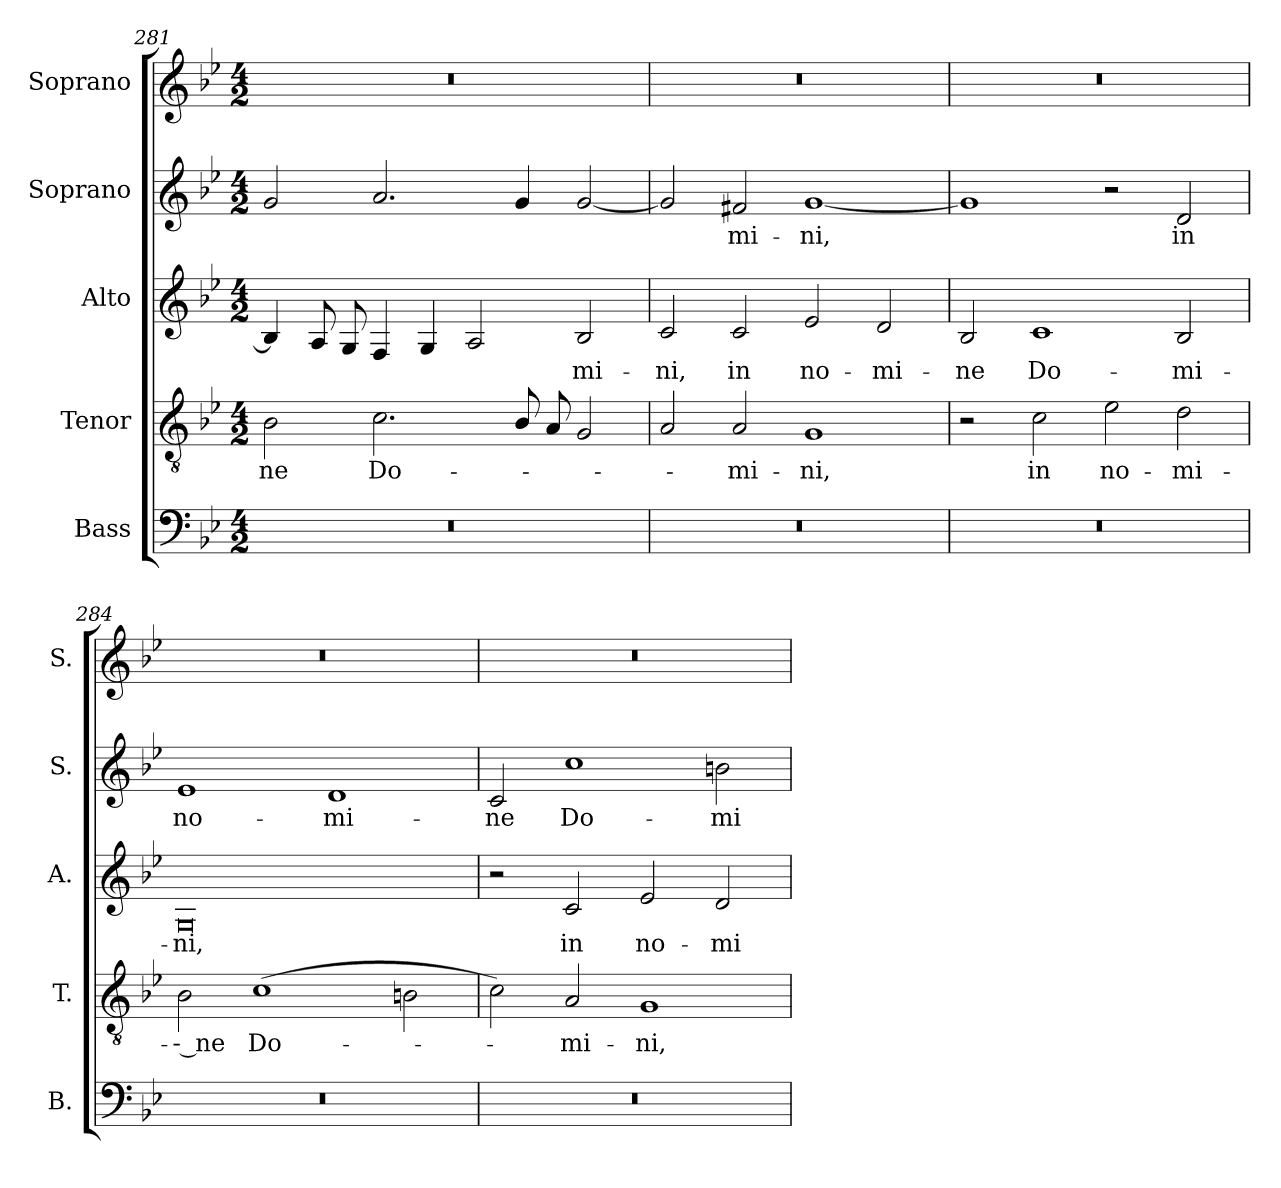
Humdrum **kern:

**kern	**kern	**text	**kern	**text	**kern	**text	**kern
*part5	*part4	*part4	*part3	*part3	*part2	*part2	*part1
*staff5	*staff4	*staff4	*staff3	*staff3	*staff2	*staff2	*staff1
*I"Bass	*I"Tenor	*	*I"Alto	*	*I"Soprano	*	*I"Soprano
*I'B.	*I'T.	*	*I'A.	*	*I'S.	*	*I'S.
!!LO:LB:g=z
*clefF4	*clefGv2	*	*clefG2	*	*clefG2	*	*clefG2
*	*ITrd7c12	*	*	*	*	*	*
*k[b-e-]	*k[b-e-]	*	*k[b-e-]	*	*k[b-e-]	*	*k[b-e-]
*B-:	*B-:	*	*B-:	*	*B-:	*	*B-:
*M4/2	*M4/2	*	*M4/2	*	*M4/2	*	*M4/2
=281	=281	=281	=281	=281	=281	=281	=281
!LO:N:vis=1	!	!	!	!	!	!	!
!	!	!LO:LY:b:color=#000000	!	!	!	!	!LO:N:vis=1
0r	2BB-i\	-ne	4B-i/]	.	2gi/	.	0r
.	.	.	8Ai/	.	.	.	.
.	.	.	8Gi/	.	.	.	.
!	!	!LO:LY:b:color=#000000	!	!	!	!	!
.	2.Ci\	Do-	4Fi/	.	2.ai/	.	.
.	.	.	4Gi/	.	.	.	.
.	.	.	2Ai/	.	.	.	.
.	8BB-i/	.	.	.	4gi/	.	.
.	8AAi/	.	.	.	.	.	.
!	!	!	!	!LO:LY:b:color=#000000	!	!	!
.	2GGi/	.	2B-i/	-mi-	[2gi/	.	.
=282	=282	=282	=282	=282	=282	=282	=282
!LO:N:vis=1	!	!	!	!	!	!	!
!	!	!	!	!LO:LY:b:color=#000000	!	!	!LO:N:vis=1
0r	2AAi/	.	2ci/	-ni,	2gi/]	.	0r
!	!	!LO:LY:b:color=#000000	!	!	!	!	!
!	!	!	!	!LO:LY:b:color=#000000	!	!	!
!	!	!	!	!	!	!LO:LY:b:color=#000000	!
.	2AAi/	-mi-	2ci/	in	2f#Xi/	-mi-	.
!	!	!LO:LY:b:color=#000000	!	!	!	!	!
!	!	!	!	!LO:LY:b:color=#000000	!	!	!
!	!	!	!	!	!	!LO:LY:b:color=#000000	!
.	1GGi	-ni,	2e-i/	no-	[1gi	-ni,	.
!	!	!	!	!LO:LY:b:color=#000000	!	!	!
.	.	.	2di/	-mi-	.	.	.
=283	=283	=283	=283	=283	=283	=283	=283
!LO:N:vis=1	!	!	!	!	!	!	!
!	!	!	!	!LO:LY:b:color=#000000	!	!	!LO:N:vis=1
0r	2r	.	2B-i/	-ne	1gi]	.	0r
!	!	!LO:LY:b:color=#000000	!	!	!	!	!
!	!	!	!	!LO:LY:b:color=#000000	!	!	!
.	2Ci\	in	1ci	Do-	.	.	.
!	!	!LO:LY:b:color=#000000	!	!	!	!	!
.	2E-i\	no-	.	.	2r	.	.
!	!	!LO:LY:b:color=#000000	!	!	!	!	!
!	!	!	!	!LO:LY:b:color=#000000	!	!	!
!	!	!	!	!	!	!LO:LY:b:color=#000000	!
.	2Di\	-mi-	2B-i/	-mi-	2di/	in	.
=284	=284	=284	=284	=284	=284	=284	=284
!LO:N:vis=1	!	!	!	!	!	!	!
!	!	!LO:LY:b:color=#000000	!	!	!	!	!
!	!	!	!	!LO:LY:b:color=#000000	!	!	!
!	!	!	!	!	!	!LO:LY:b:color=#000000	!LO:N:vis=1
0r	2BB-i\	-- ne	0Gi	-ni,	1e-i	no-	0r
!	!	!LO:LY:b:color=#000000	!	!	!	!	!
.	(1Ci	Do-	.	.	.	.	.
!	!	!	!	!	!	!LO:LY:b:color=#000000	!
.	.	.	.	.	1di	-mi-	.
.	2BBni\	.	.	.	.	.	.
=285	=285	=285	=285	=285	=285	=285	=285
!LO:N:vis=1	!	!	!	!	!	!	!
!	!	!	!	!	!	!LO:LY:b:color=#000000	!LO:N:vis=1
0r	2Ci\)	.	2r	.	2ci/	-ne	0r
!	!	!LO:LY:b:color=#000000	!	!	!	!	!
!	!	!	!	!LO:LY:b:color=#000000	!	!	!
!	!	!	!	!	!	!LO:LY:b:color=#000000	!
.	2AAi/	-mi-	2ci/	in	1cci	Do-	.
!	!	!LO:LY:b:color=#000000	!	!	!	!	!
!	!	!	!	!LO:LY:b:color=#000000	!	!	!
.	1GGi	-ni,	2e-i/	no-	.	.	.
!	!	!	!	!LO:LY:b:color=#000000	!	!	!
!	!	!	!	!	!	!LO:LY:b:color=#000000	!
.	.	.	2di/	-mi-	2bni\	-mi-	.
=	=	=	=	=	=	=	=
*-	*-	*-	*-	*-	*-	*-	*-
